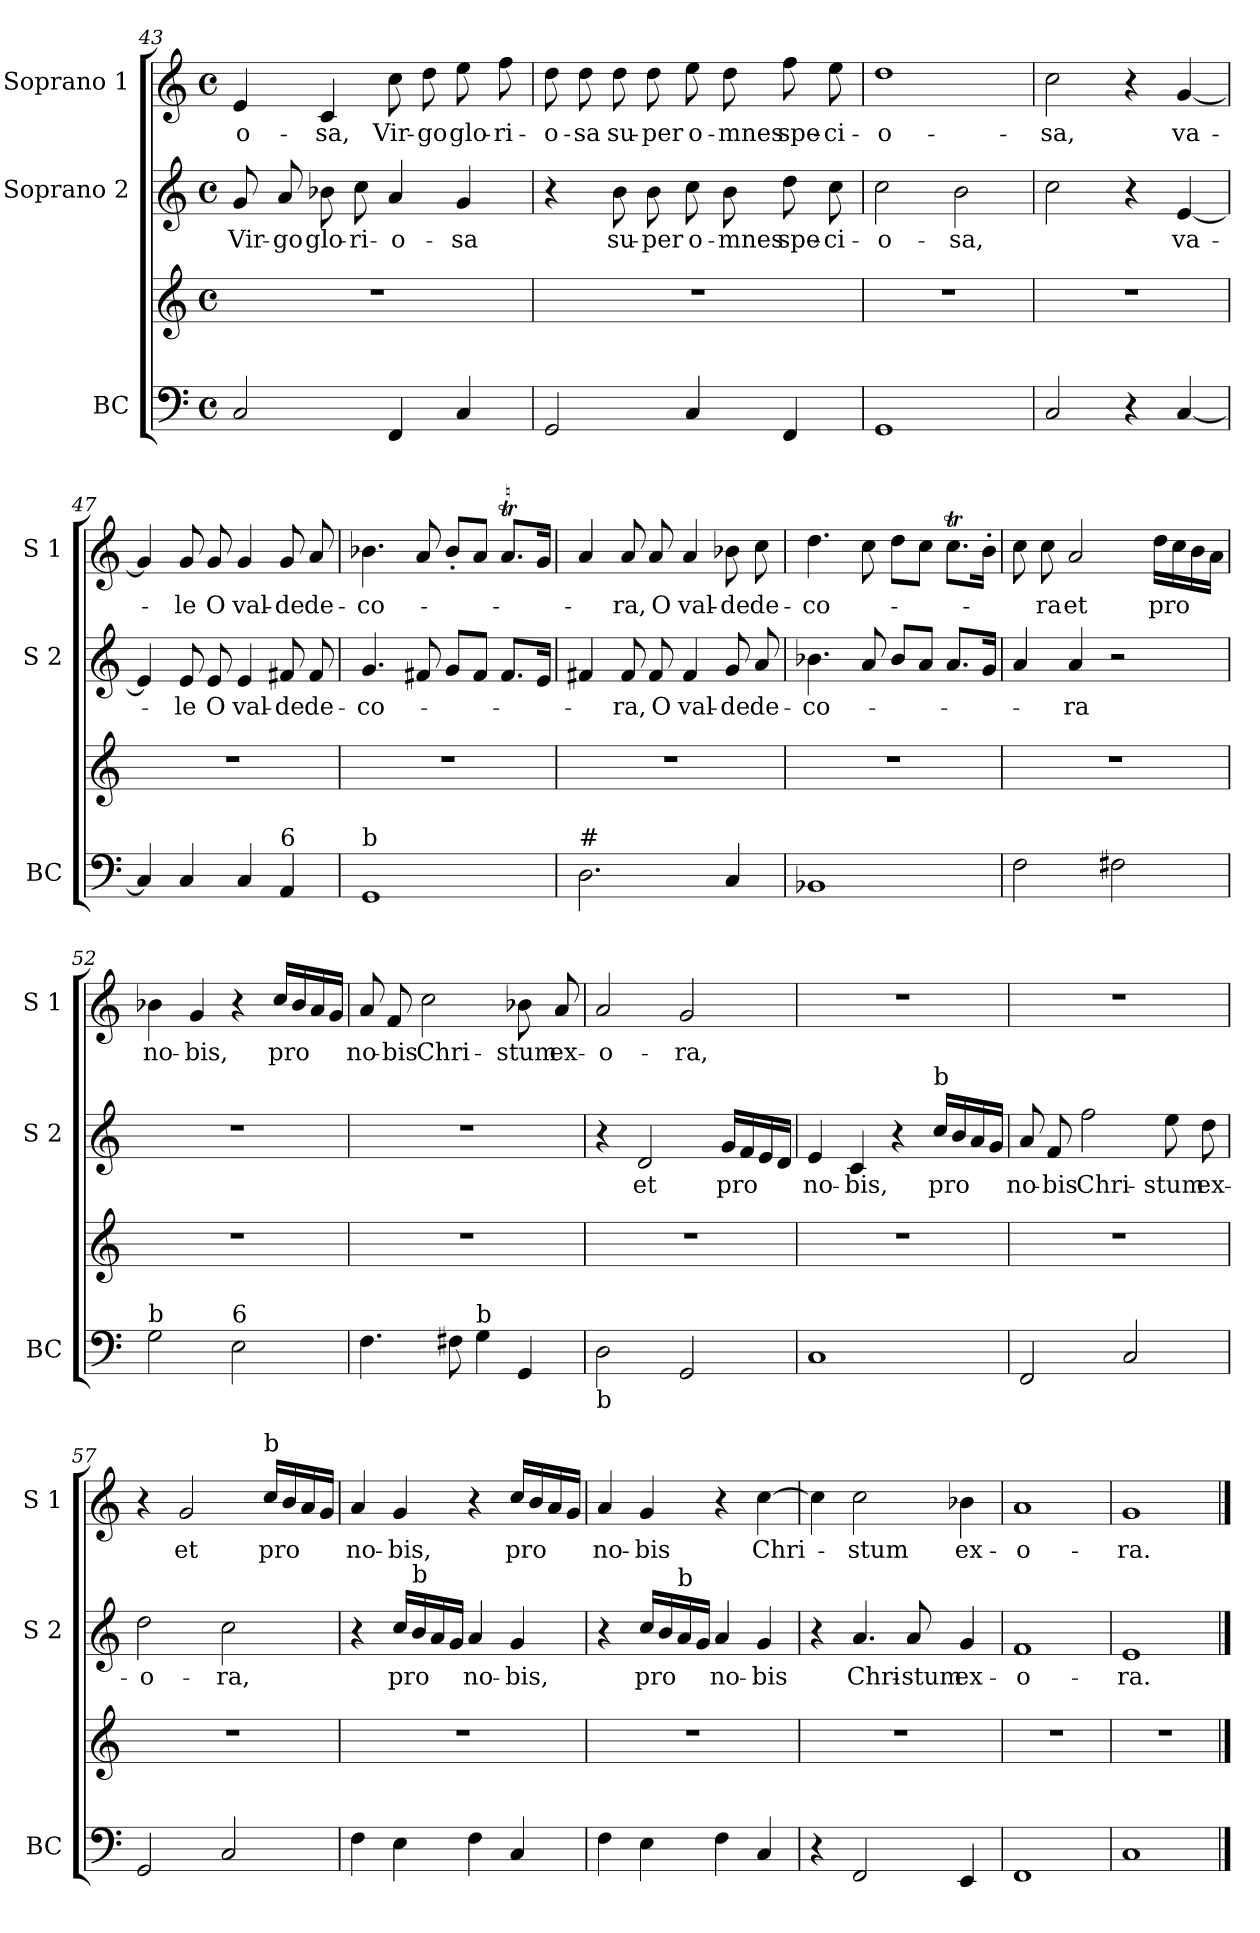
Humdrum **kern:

**kern	**kern	**kern	**text	**kern	**text
*part3	*part3	*part2	*part2	*part1	*part1
*staff4	*staff3	*staff2	*staff2	*staff1	*staff1
*I"BC	*	*I"Soprano 2	*	*I"Soprano 1	*
*I'BC	*	*I'S 2	*	*I'S 1	*
*clefF4	*clefG2	*clefG2	*	*clefG2	*
*k[]	*k[]	*k[]	*	*k[]	*
*C:	*C:	*C:	*	*C:	*
*M4/4	*M4/4	*M4/4	*	*M4/4	*
*met(c)	*met(c)	*met(c)	*	*met(c)	*
=43	=43	=43	=43	=43	=43
!	!	!	!LO:LY:b	!	!LO:LY:b
2C/	1r	8g/	Vir-	4e/	-o-
!	!	!	!LO:LY:b	!	!
.	.	8a/	-go	.	.
!	!	!	!LO:LY:b	!	!LO:LY:b
.	.	8b-X\	glo-	4c/	-sa,
!	!	!	!LO:LY:b	!	!
.	.	8cc\	-ri-	.	.
!	!	!	!LO:LY:b	!	!LO:LY:b
4FF/	.	4a/	-o-	8cc\	Vir-
!	!	!	!	!	!LO:LY:b
.	.	.	.	8dd\	-go
!	!	!	!LO:LY:b	!	!LO:LY:b
4C/	.	4g/	-sa	8ee\	glo-
!	!	!	!	!	!LO:LY:b
.	.	.	.	8ff\	-ri-
=44	=44	=44	=44	=44	=44
!	!	!	!	!	!LO:LY:b
2GG/	1r	4r	.	8dd\	-o-
!	!	!	!	!	!LO:LY:b
.	.	.	.	8dd\	-sa
!	!	!	!LO:LY:b	!	!LO:LY:b
.	.	8b\	su-	8dd\	su-
!	!	!	!LO:LY:b	!	!LO:LY:b
.	.	8b\	-per	8dd\	-per
!	!	!	!LO:LY:b	!	!LO:LY:b
4C/	.	8cc\	o-	8ee\	o-
!	!	!	!LO:LY:b	!	!LO:LY:b
.	.	8b\	-mnes	8dd\	-mnes
!	!	!	!LO:LY:b	!	!LO:LY:b
4FF/	.	8dd\	spe-	8ff\	spe-
!	!	!	!LO:LY:b	!	!LO:LY:b
.	.	8cc\	-ci-	8ee\	-ci-
!!LO:LB:g=z
=45	=45	=45	=45	=45	=45
!	!	!	!LO:LY:b	!	!LO:LY:b
1GG	1r	2cc\	-o-	1dd	-o-
!	!	!	!LO:LY:b	!	!
.	.	2b\	-sa,	.	.
=46	=46	=46	=46	=46	=46
!	!	!	!	!	!LO:LY:b
2C/	1r	2cc\	.	2cc\	-sa,
4r	.	4r	.	4r	.
!	!	!	!LO:LY:b	!	!LO:LY:b
[4C/	.	[4e/	va-	[4g/	va-
=47	=47	=47	=47	=47	=47
4C/]	1r	4e/]	.	4g/]	.
!	!	!	!LO:LY:b	!	!LO:LY:b
4C/	.	8e/	-le	8g/	-le
!	!	!	!LO:LY:b	!	!LO:LY:b
.	.	8e/	O	8g/	O
!	!	!	!LO:LY:b	!	!LO:LY:b
4C/	.	4e/	val-	4g/	val-
!LO:TX:a:t=6	!	!	!	!	!
!	!	!	!LO:LY:b	!	!LO:LY:b
4AA/	.	8f#X/	-de	8g/	-de
!	!	!	!LO:LY:b	!	!LO:LY:b
.	.	8f#/	de-	8a/	de-
=48	=48	=48	=48	=48	=48
!LO:TX:a:t=b	!	!	!	!	!
!	!	!	!LO:LY:b	!	!LO:LY:b
1GG	1r	4.g/	-co-	4.b-X\	-co-
.	.	8f#X/	.	8a/	.
.	.	8g/L	.	8b-'</L	.
.	.	8f#/J	.	8a/J	.
.	.	8.f#/L	.	8.aT/L	.
.	.	16e/Jk	.	16g/Jk	.
!!LO:PB:g=z
=49	=49	=49	=49	=49	=49
!LO:TX:a:t=#	!	!	!	!	!
2.D\	1r	4f#X/	.	4a/	.
!	!	!	!LO:LY:b	!	!LO:LY:b
.	.	8f#/	-ra,	8a/	-ra,
!	!	!	!LO:LY:b	!	!LO:LY:b
.	.	8f#/	O	8a/	O
!	!	!	!LO:LY:b	!	!LO:LY:b
.	.	4f#/	val-	4a/	val-
!	!	!	!LO:LY:b	!	!LO:LY:b
4C/	.	8g/	-de	8b-X\	-de
!	!	!	!LO:LY:b	!	!LO:LY:b
.	.	8a/	de-	8cc\	de-
=50	=50	=50	=50	=50	=50
!	!	!	!LO:LY:b	!	!LO:LY:b
1BB-X	1r	4.b-X\	-co-	4.dd\	-co-
.	.	8a/	.	8cc\	.
.	.	8b-/L	.	8dd\L	.
.	.	8a/J	.	8cc\J	.
.	.	8.a/L	.	8.ccT\L	.
.	.	16g/Jk	.	16b'>\Jk	.
=51	=51	=51	=51	=51	=51
2F\	1r	4a/	.	8cc\	.
!	!	!	!	!	!LO:LY:b
.	.	.	.	8cc\	-ra
!	!	!	!LO:LY:b	!	!LO:LY:b
.	.	4a/	-ra	2a/	et
2F#X\	.	2r	.	.	.
!	!	!	!	!	!LO:LY:b
.	.	.	.	16dd\LL	pro
.	.	.	.	16cc\	.
.	.	.	.	16b\	.
.	.	.	.	16a\JJ	.
=52	=52	=52	=52	=52	=52
!LO:TX:a:t=b	!	!	!	!	!
!	!	!	!	!	!LO:LY:b
2G\	1r	1r	.	4b-X\	no-
!	!	!	!	!	!LO:LY:b
.	.	.	.	4g/	-bis,
!LO:TX:a:t=6	!	!	!	!	!
2E\	.	.	.	4r	.
!	!	!	!	!	!LO:LY:b
.	.	.	.	16cc/LL	pro
.	.	.	.	16b-/	.
.	.	.	.	16a/	.
.	.	.	.	16g/JJ	.
!!LO:LB:g=z
=53	=53	=53	=53	=53	=53
!	!	!	!	!	!LO:LY:b
4.F\	1r	1r	.	8a/	no-
!	!	!	!	!	!LO:LY:b
.	.	.	.	8f/	-bis
!	!	!	!	!	!LO:LY:b
.	.	.	.	2cc\	Chri-
8F#X\	.	.	.	.	.
!LO:TX:a:t=b	!	!	!	!	!
4G\	.	.	.	.	.
!	!	!	!	!	!LO:LY:b
4GG/	.	.	.	8b-X\	-stum
!	!	!	!	!	!LO:LY:b
.	.	.	.	8a/	ex-
=54	=54	=54	=54	=54	=54
!LO:TX:b:t=b	!	!	!	!	!
!	!	!	!	!	!LO:LY:b
2D\	1r	4r	.	2a/	-o-
!	!	!	!LO:LY:b	!	!
.	.	2d/	et	.	.
!	!	!	!	!	!LO:LY:b
2GG/	.	.	.	2g/	-ra,
!	!	!	!LO:LY:b	!	!
.	.	16g/LL	pro	.	.
.	.	16f/	.	.	.
.	.	16e/	.	.	.
.	.	16d/JJ	.	.	.
=55	=55	=55	=55	=55	=55
!	!	!	!LO:LY:b	!	!
1C	1r	4e/	no-	1r	.
!	!	!	!LO:LY:b	!	!
.	.	4c/	-bis,	.	.
.	.	4r	.	.	.
!	!	!LO:TX:a:t=b	!	!	!
!	!	!	!LO:LY:b	!	!
.	.	16cc/LL	pro	.	.
.	.	16b/	.	.	.
.	.	16a/	.	.	.
.	.	16g/JJ	.	.	.
=56	=56	=56	=56	=56	=56
!	!	!	!LO:LY:b	!	!
2FF/	1r	8a/	no-	1r	.
!	!	!	!LO:LY:b	!	!
.	.	8f/	-bis	.	.
!	!	!	!LO:LY:b	!	!
.	.	2ff\	Chri-	.	.
2C/	.	.	.	.	.
!	!	!	!LO:LY:b	!	!
.	.	8ee\	-stum	.	.
!	!	!	!LO:LY:b	!	!
.	.	8dd\	ex-	.	.
=57	=57	=57	=57	=57	=57
!	!	!	!LO:LY:b	!	!
2GG/	1r	2dd\	-o-	4r	.
!	!	!	!	!	!LO:LY:b
.	.	.	.	2g/	et
!	!	!	!LO:LY:b	!	!
2C/	.	2cc\	-ra,	.	.
!	!	!	!	!LO:TX:a:t=b	!
!	!	!	!	!	!LO:LY:b
.	.	.	.	16cc/LL	pro
.	.	.	.	16b/	.
.	.	.	.	16a/	.
.	.	.	.	16g/JJ	.
!!LO:LB:g=z
=58	=58	=58	=58	=58	=58
!	!	!	!	!	!LO:LY:b
4F\	1r	4r	.	4a/	no-
!	!	!	!LO:LY:b	!	!LO:LY:b
4E\	.	16cc/LL	pro	4g/	-bis,
!	!	!LO:TX:a:t=b	!	!	!
.	.	16b/	.	.	.
.	.	16a/	.	.	.
.	.	16g/JJ	.	.	.
!	!	!	!LO:LY:b	!	!
4F\	.	4a/	no-	4r	.
!	!	!	!LO:LY:b	!	!LO:LY:b
4C/	.	4g/	-bis,	16cc/LL	pro
.	.	.	.	16b/	.
.	.	.	.	16a/	.
.	.	.	.	16g/JJ	.
=59	=59	=59	=59	=59	=59
!	!	!	!	!	!LO:LY:b
4F\	1r	4r	.	4a/	no-
!	!	!	!LO:LY:b	!	!LO:LY:b
4E\	.	16cc/LL	pro	4g/	-bis
.	.	16b/	.	.	.
!	!	!LO:TX:a:t=b	!	!	!
.	.	16a/	.	.	.
.	.	16g/JJ	.	.	.
!	!	!	!LO:LY:b	!	!
4F\	.	4a/	no-	4r	.
!	!	!	!LO:LY:b	!	!LO:LY:b
4C/	.	4g/	-bis	[4cc\	Chri-
=60	=60	=60	=60	=60	=60
4r	1r	4r	.	4cc\]	.
!	!	!	!LO:LY:b	!	!LO:LY:b
2FF/	.	4.a/	Chri-	2cc\	-stum
!	!	!	!LO:LY:b	!	!
.	.	8a/	-stum	.	.
!	!	!	!LO:LY:b	!	!LO:LY:b
4EE/	.	4g/	ex-	4b-X\	ex-
=61	=61	=61	=61	=61	=61
!	!	!	!LO:LY:b	!	!LO:LY:b
1FF	1r	1f	-o-	1a	-o-
=62	=62	=62	=62	=62	=62
!	!	!	!LO:LY:b	!	!LO:LY:b
1C	1r	1e	-ra.	1g	-ra.
==	==	==	==	==	==
*-	*-	*-	*-	*-	*-
